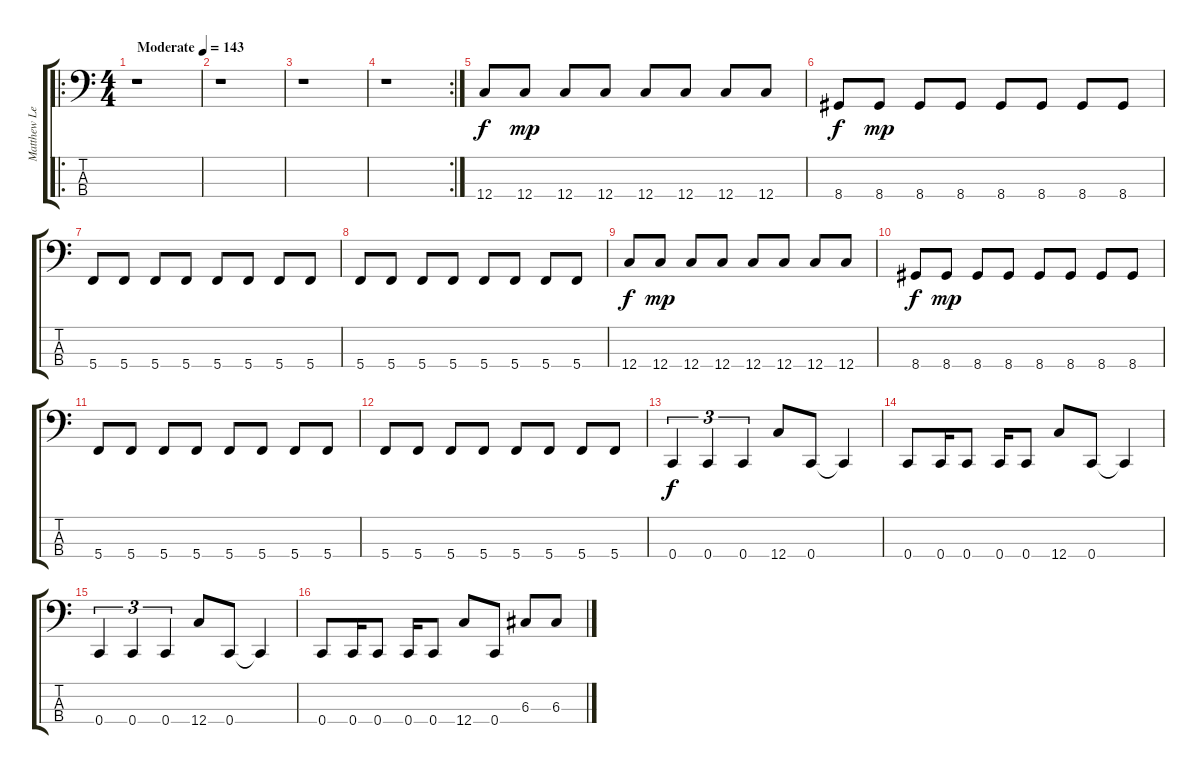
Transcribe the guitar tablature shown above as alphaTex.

\track ("Matthew Leone" "Matthew Le") {instrument electricbassfinger}
\staff {score tabs}
\tuning (F2 C2 G1 C1) {hide}
\ro
\ts (4 4)
\tempo (143 "Moderate")
\clef f4
\ks c
r.1{dy f instrument electricbassfinger} |
r.1 |
r.1 |
\rc 2
r.1 |
12.4.8 12.4.8{dy mp} 12.4.8 12.4.8 12.4.8 12.4.8 12.4.8 12.4.8 |
8.4.8{dy f} 8.4.8{dy mp} 8.4.8 8.4.8 8.4.8 8.4.8 8.4.8 8.4.8 |
5.4.8 5.4.8 5.4.8 5.4.8 5.4.8 5.4.8 5.4.8 5.4.8 |
5.4.8 5.4.8 5.4.8 5.4.8 5.4.8 5.4.8 5.4.8 5.4.8 |
12.4.8{dy f} 12.4.8{dy mp} 12.4.8 12.4.8 12.4.8 12.4.8 12.4.8 12.4.8 |
8.4.8{dy f} 8.4.8{dy mp} 8.4.8 8.4.8 8.4.8 8.4.8 8.4.8 8.4.8 |
5.4.8 5.4.8 5.4.8 5.4.8 5.4.8 5.4.8 5.4.8 5.4.8 |
5.4.8 5.4.8 5.4.8 5.4.8 5.4.8 5.4.8 5.4.8 5.4.8 |
0.4.4{tu (3 2) dy f} 0.4.4{tu (3 2)} 0.4.4{tu (3 2)} 12.4.8 0.4.8 0.4{t}.4 |
0.4.8 0.4.16 0.4.8 0.4.16 0.4.8 12.4.8 0.4.8 0.4{t}.4 |
0.4.4{tu (3 2)} 0.4.4{tu (3 2)} 0.4.4{tu (3 2)} 12.4.8 0.4.8 0.4{t}.4 |
0.4.8 0.4.16 0.4.8 0.4.16 0.4.8 12.4.8 0.4.8 6.3.8 6.3.8
